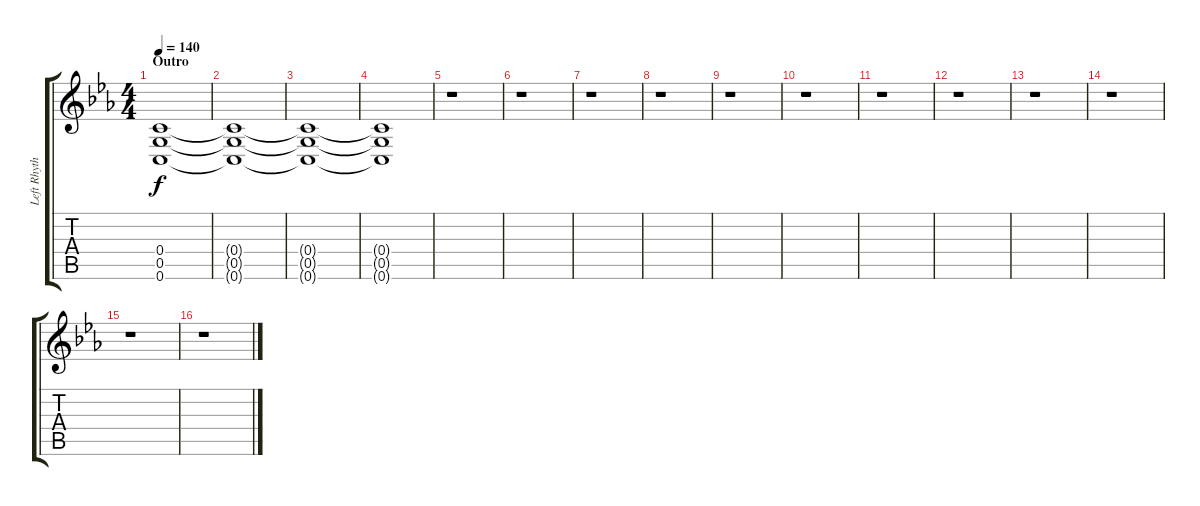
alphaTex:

\track ("Left Rhythm Guitar" "Left Rhyth") {instrument distortionguitar}
\staff {score tabs}
\tuning (D4 A3 F3 C3 G2 C2) {hide}
\ts (4 4)
\section ("" "Outro")
\tempo 140
\clef g2
\ks eb
(0.4 0.5 0.6).1{dy f} |
(0.4{t} 0.5{t} 0.6{t}).1{volume 0} |
(0.4{t} 0.5{t} 0.6{t}).1 |
(0.4{t} 0.5{t} 0.6{t}).1 |
r.1 |
r.1 |
r.1 |
r.1 |
r.1 |
r.1 |
r.1 |
r.1 |
r.1 |
r.1 |
r.1 |
r.1
